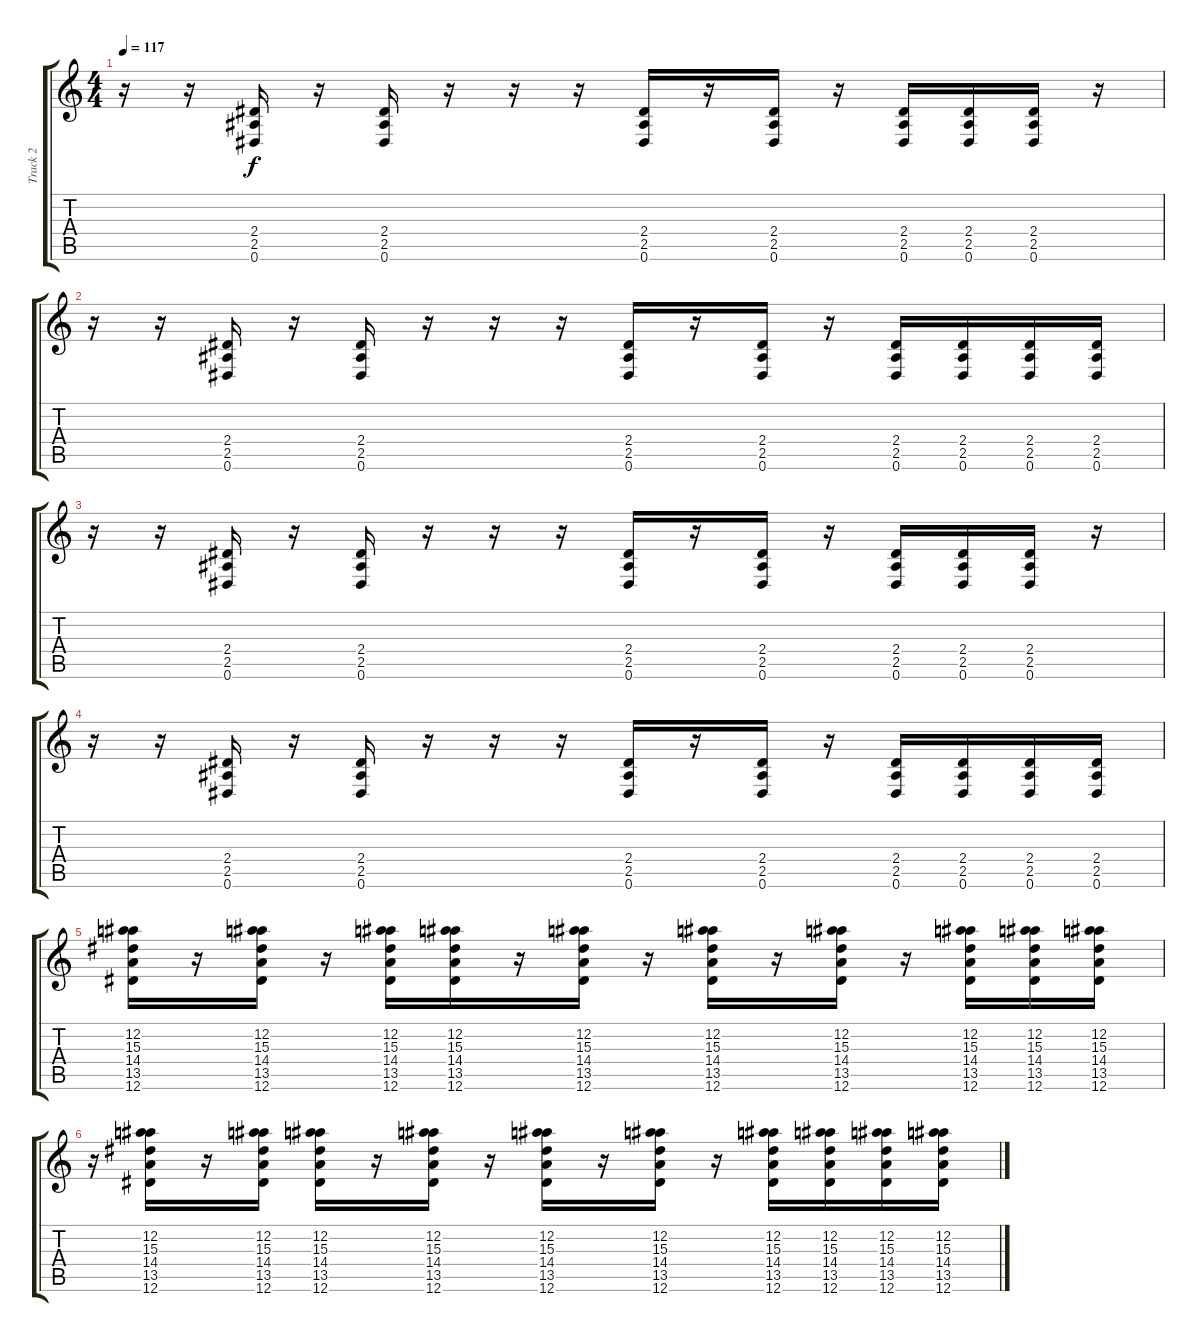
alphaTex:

\track ("Track 2" "Track 2") {instrument distortionguitar}
\staff {score tabs}
\tuning (Eb4 Bb3 Gb3 Db3 Ab2 Eb2) {hide}
\ts (4 4)
\tempo 117
\clef g2
\ks c
r.16{dy f} r.16 (2.4 2.5 0.6).16 r.16 (2.4 2.5 0.6).16 r.16 r.16 r.16 (2.4 2.5 0.6).16 r.16 (2.4 2.5 0.6).16 r.16 (2.4 2.5 0.6).16 (2.4 2.5 0.6).16 (2.4 2.5 0.6).16 r.16 |
r.16 r.16 (2.4 2.5 0.6).16 r.16 (2.4 2.5 0.6).16 r.16 r.16 r.16 (2.4 2.5 0.6).16 r.16 (2.4 2.5 0.6).16 r.16 (2.4 2.5 0.6).16 (2.4 2.5 0.6).16 (2.4 2.5 0.6).16 (2.4 2.5 0.6).16 |
r.16 r.16 (2.4 2.5 0.6).16 r.16 (2.4 2.5 0.6).16 r.16 r.16 r.16 (2.4 2.5 0.6).16 r.16 (2.4 2.5 0.6).16 r.16 (2.4 2.5 0.6).16 (2.4 2.5 0.6).16 (2.4 2.5 0.6).16 r.16 |
r.16 r.16 (2.4 2.5 0.6).16 r.16 (2.4 2.5 0.6).16 r.16 r.16 r.16 (2.4 2.5 0.6).16 r.16 (2.4 2.5 0.6).16 r.16 (2.4 2.5 0.6).16 (2.4 2.5 0.6).16 (2.4 2.5 0.6).16 (2.4 2.5 0.6).16 |
(12.2 15.3 14.4 13.5 12.6).16 r.16 (12.2 15.3 14.4 13.5 12.6).16 r.16 (12.2 15.3 14.4 13.5 12.6).16 (12.2 15.3 14.4 13.5 12.6).16 r.16 (12.2 15.3 14.4 13.5 12.6).16 r.16 (12.2 15.3 14.4 13.5 12.6).16 r.16 (12.2 15.3 14.4 13.5 12.6).16 r.16 (12.2 15.3 14.4 13.5 12.6).16 (12.2 15.3 14.4 13.5 12.6).16 (12.2 15.3 14.4 13.5 12.6).16 |
r.16 (12.2 15.3 14.4 13.5 12.6).16 r.16 (12.2 15.3 14.4 13.5 12.6).16 (12.2 15.3 14.4 13.5 12.6).16 r.16 (12.2 15.3 14.4 13.5 12.6).16 r.16 (12.2 15.3 14.4 13.5 12.6).16 r.16 (12.2 15.3 14.4 13.5 12.6).16 r.16 (12.2 15.3 14.4 13.5 12.6).16 (12.2 15.3 14.4 13.5 12.6).16 (12.2 15.3 14.4 13.5 12.6).16 (12.2 15.3 14.4 13.5 12.6).16
